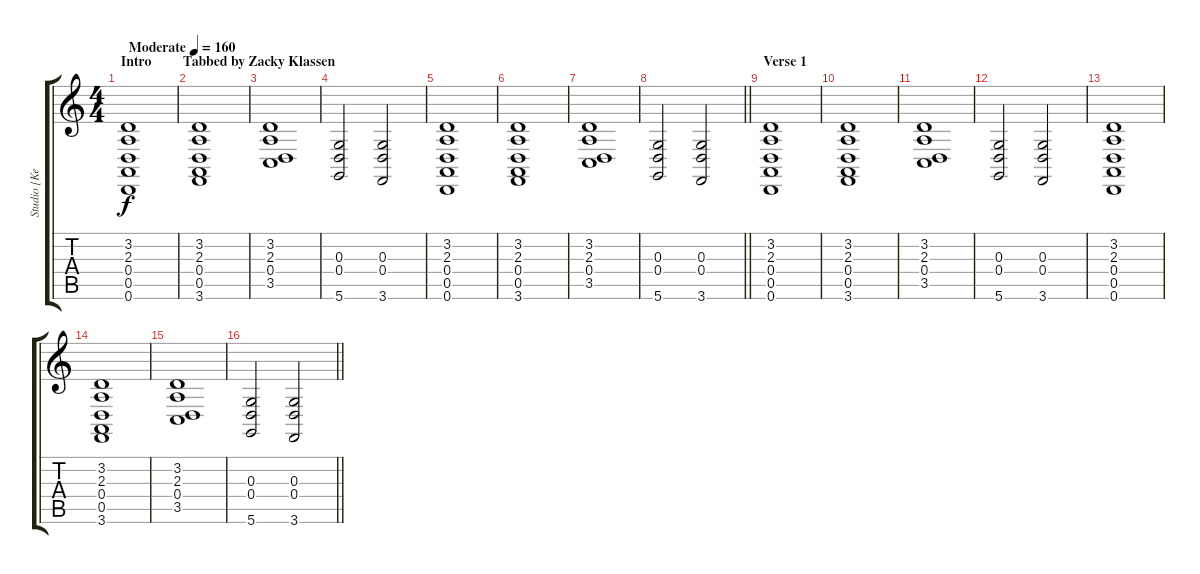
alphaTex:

\track ("Studio [Keyboard/FX]" "Studio [Ke") {instrument synthstrings2}
\staff {score tabs}
\tuning (E4 B3 G3 D3 A2 D2) {hide}
\ts (4 4)
\section ("" "Intro         Tabbed by Zacky Klassen")
\tempo (160 "Moderate")
\clef g2
\ks c
(3.2 2.3 0.4 0.5 0.6).1{dy f instrument synthstrings2} |
(3.2 2.3 0.4 0.5 3.6).1 |
(3.2 2.3 0.4 3.5).1 |
(0.3 0.4 5.6).2 (0.3 0.4 3.6).2 |
(3.2 2.3 0.4 0.5 0.6).1 |
(3.2 2.3 0.4 0.5 3.6).1 |
(3.2 2.3 0.4 3.5).1 |
\barLineRight lightlight
(0.3 0.4 5.6).2 (0.3 0.4 3.6).2 |
\section ("" "Verse 1")
(3.2 2.3 0.4 0.5 0.6).1 |
(3.2 2.3 0.4 0.5 3.6).1 |
(3.2 2.3 0.4 3.5).1 |
(0.3 0.4 5.6).2 (0.3 0.4 3.6).2 |
(3.2 2.3 0.4 0.5 0.6).1 |
(3.2 2.3 0.4 0.5 3.6).1 |
(3.2 2.3 0.4 3.5).1 |
\barLineRight lightlight
(0.3 0.4 5.6).2 (0.3 0.4 3.6).2
